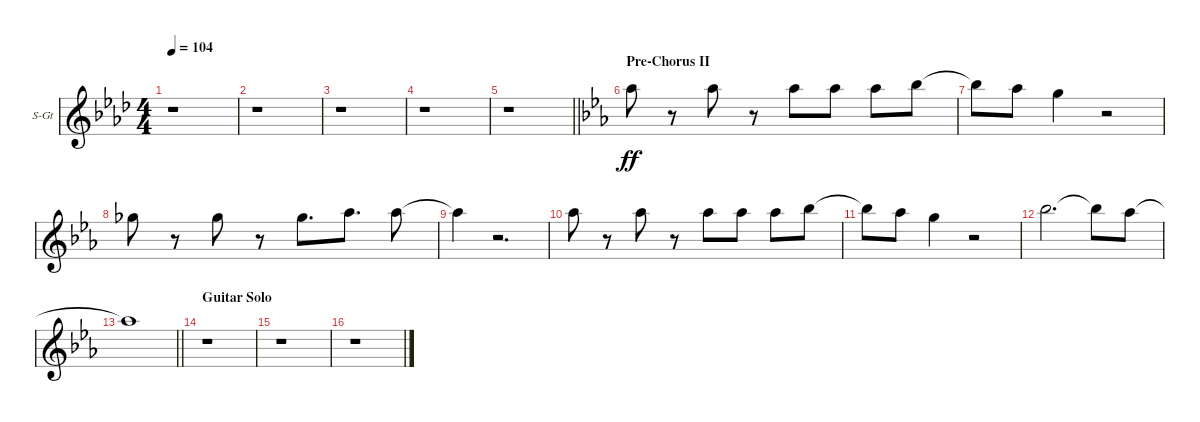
\bracketExtendMode groupsimilarinstruments
\firstSystemTrackNameOrientation horizontal
\otherSystemsTrackNameOrientation horizontal
\track ("Choir 1" "S-Gt") {instrument choiraahs}
\staff {score}
\tuning (E4 B3 G3 D3 A2 E2)
\displaytranspose 12
\ts (4 4)
\tempo 104
\clef g2
\ks ab
r.1{dy ff} |
r.1 |
r.1 |
r.1 |
\barLineRight lightlight
r.1 |
\section ("" "Pre-Chorus II")
\ks eb
4.1.8 r.8 4.1.8 r.8 4.1.8 4.1.8 4.1.8 6.1.8 |
6.1{t}.8 9.2.8 8.2.4 r.2 |
2.1.8 r.8 2.1.8 r.8 2.1.8{d} 4.1.8{d} 4.1.8 |
4.1{t}.4 r.2{d} |
4.1.8 r.8 4.1.8 r.8 4.1.8 4.1.8 4.1.8 6.1.8 |
6.1{t}.8 9.2.8 8.2.4 r.2 |
6.1.2{d} 6.1{t}.8 4.1.8 |
\barLineRight lightlight
4.1{t}.1 |
\section ("" "Guitar Solo")
r.1 |
r.1 |
r.1
